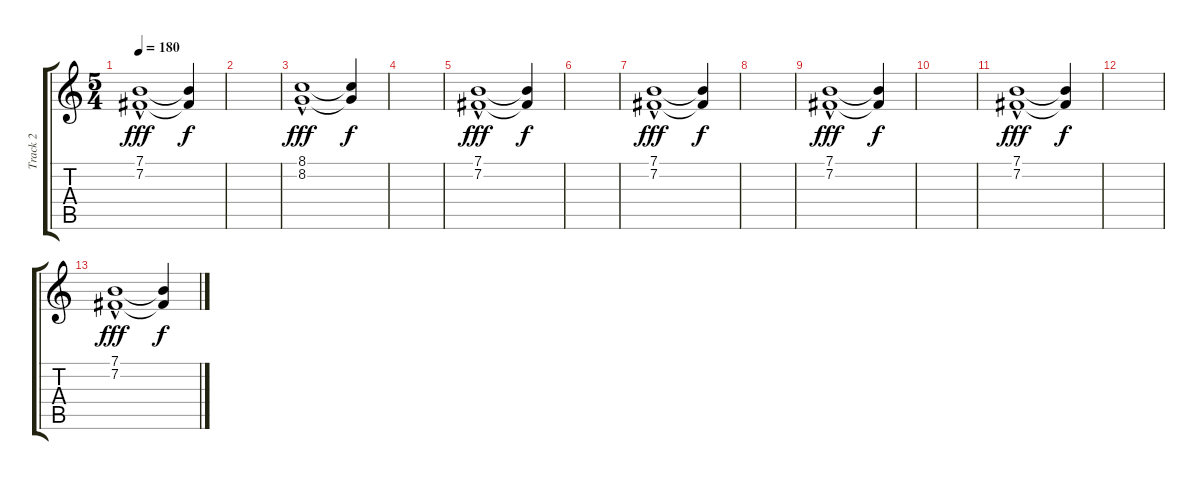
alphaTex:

\track ("Track 2" "Track 2") {instrument tubularbells}
\staff {score tabs}
\tuning (E4 B3 G3 D3 A2 E2) {hide}
\ts (5 4)
\tempo 180
\clef g2
\ks c
(7.1{hac} 7.2{hac}).1{dy fff} (7.1{t} 7.2{t}).4{dy f} |
|
(8.1{hac} 8.2{hac}).1{dy fff} (8.1{t} 8.2{t}).4{dy f} |
|
(7.1{hac} 7.2{hac}).1{dy fff} (7.1{t} 7.2{t}).4{dy f} |
|
(7.1{hac} 7.2{hac}).1{dy fff} (7.1{t} 7.2{t}).4{dy f} |
|
(7.1{hac} 7.2{hac}).1{dy fff} (7.1{t} 7.2{t}).4{dy f} |
|
(7.1{hac} 7.2{hac}).1{dy fff} (7.1{t} 7.2{t}).4{dy f} |
|
(7.1{hac} 7.2{hac}).1{dy fff} (7.1{t} 7.2{t}).4{dy f}
